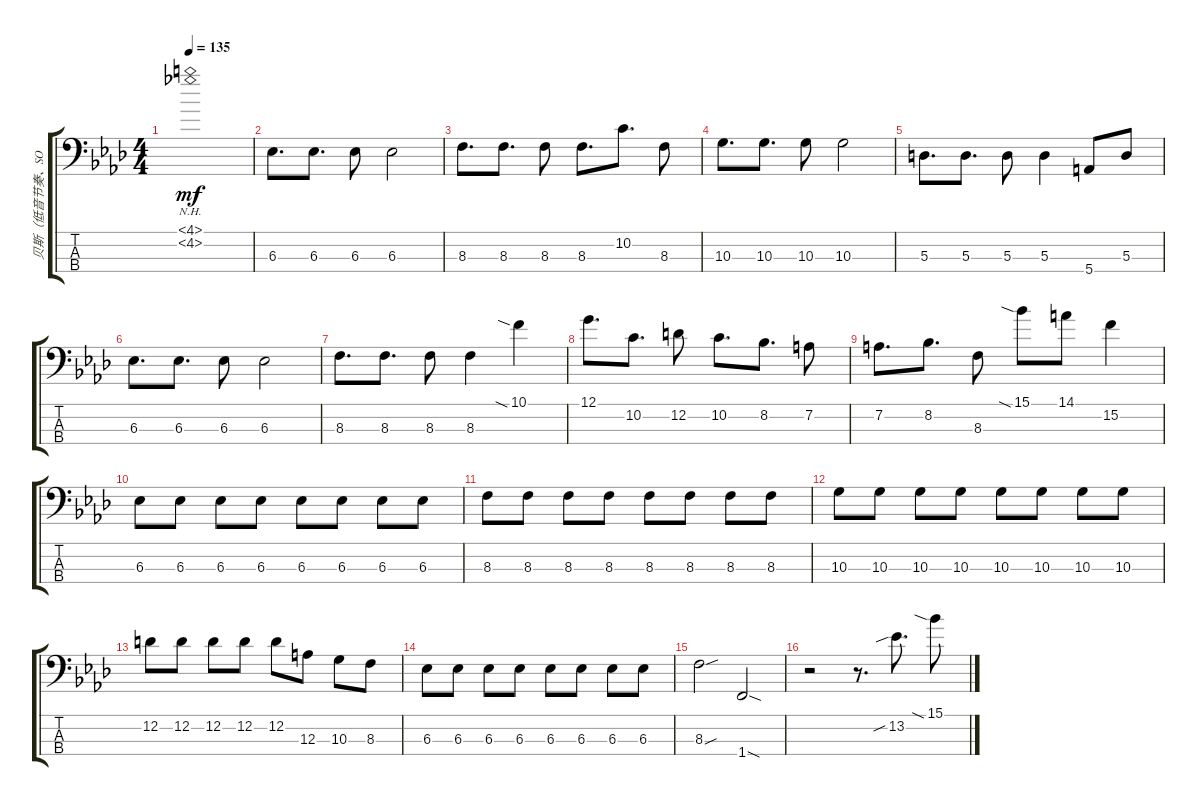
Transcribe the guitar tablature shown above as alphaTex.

\track ("贝斯（低音节奏、SOLO）" "贝斯（低音节奏、SO") {instrument electricbassfinger}
\staff {score tabs}
\tuning (G2 D2 A1 E1) {hide}
\ts (4 4)
\tempo 135
\clef f4
\ks ab
(4.1{nh t} 4.2{nh t}).1{dy mf} |
6.3.8{d} 6.3.8{d} 6.3.8 6.3.2 |
8.3.8{d} 8.3.8{d} 8.3.8 8.3.8{d} 10.2.8{d} 8.3.8 |
10.3.8{d} 10.3.8{d} 10.3.8 10.3.2 |
5.3.8{d} 5.3.8{d} 5.3.8 5.3.4 5.4.8 5.3.8 |
6.3.8{d} 6.3.8{d} 6.3.8 6.3.2 |
8.3.8{d} 8.3.8{d} 8.3.8 8.3.4 10.1{sia}.4 |
12.1.8{d} 10.2.8{d} 12.2.8 10.2.8{d} 8.2.8{d} 7.2.8 |
7.2.8{d} 8.2.8{d} 8.3.8 15.1{sia}.8 14.1.8 15.2.4 |
6.3.8 6.3.8 6.3.8 6.3.8 6.3.8 6.3.8 6.3.8 6.3.8 |
8.3.8 8.3.8 8.3.8 8.3.8 8.3.8 8.3.8 8.3.8 8.3.8 |
10.3.8 10.3.8 10.3.8 10.3.8 10.3.8 10.3.8 10.3.8 10.3.8 |
12.2.8 12.2.8 12.2.8 12.2.8 12.2.8 12.3.8 10.3.8 8.3.8 |
6.3.8 6.3.8 6.3.8 6.3.8 6.3.8 6.3.8 6.3.8 6.3.8 |
8.3{sou}.2 1.4{sod}.2 |
r.2 r.8{d} 13.2{sib}.8{d} 15.1{sia}.8
